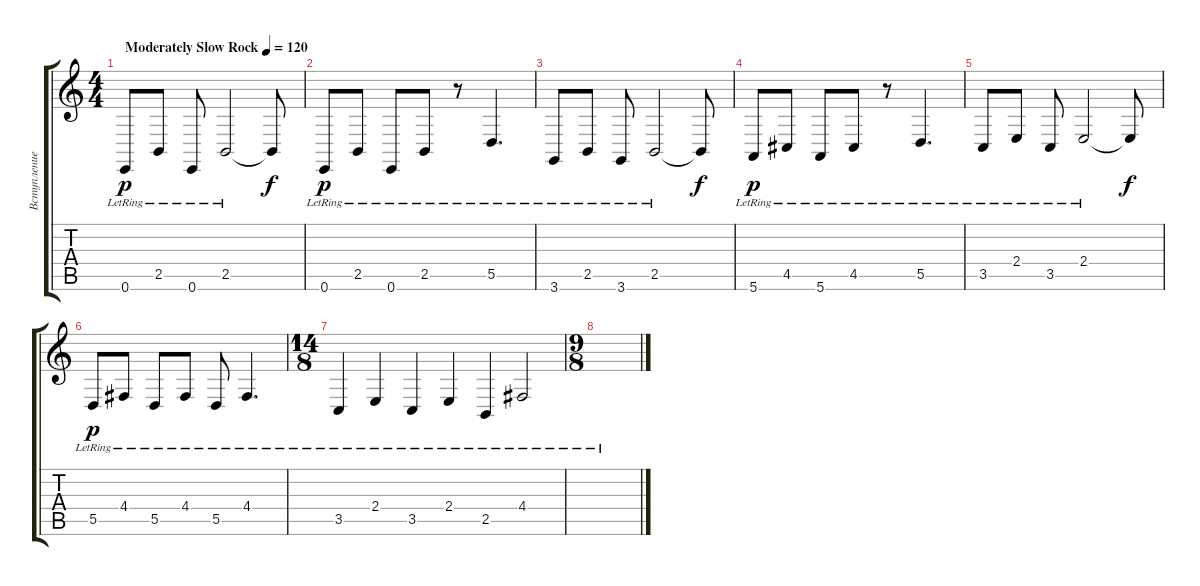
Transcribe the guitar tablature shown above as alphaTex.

\track ("Вступление" "Вступление") {instrument tremolostrings}
\staff {score tabs}
\tuning (E4 B3 G3 D3 A2 E2) {hide}
\ts (4 4)
\tempo (120 "Moderately Slow Rock")
\clef g2
\ks c
0.6{lr}.8{dy p instrument tremolostrings} 2.5{lr}.8 0.6{lr}.8 2.5{lr}.2 2.5{t}.8{dy f} |
0.6{lr}.8{dy p} 2.5{lr}.8 0.6{lr}.8 2.5{lr}.8 r.8 5.5{lr}.4{d} |
3.6{lr}.8 2.5{lr}.8 3.6{lr}.8 2.5{lr}.2 2.5{t}.8{dy f} |
5.6{lr}.8{dy p} 4.5{lr}.8 5.6{lr}.8 4.5{lr}.8 r.8 5.5{lr}.4{d} |
3.5{lr}.8 2.4{lr}.8 3.5{lr}.8 2.4{lr}.2 2.4{t}.8{dy f} |
5.5{lr}.8{dy p} 4.4{lr}.8 5.5{lr}.8 4.4{lr}.8 5.5{lr}.8 4.4{lr}.4{d} |
\ts (14 8)
3.5{lr}.4 2.4{lr}.4 3.5{lr}.4 2.4{lr}.4 2.5{lr}.4 4.4{lr}.2 |
\ts (9 8)
